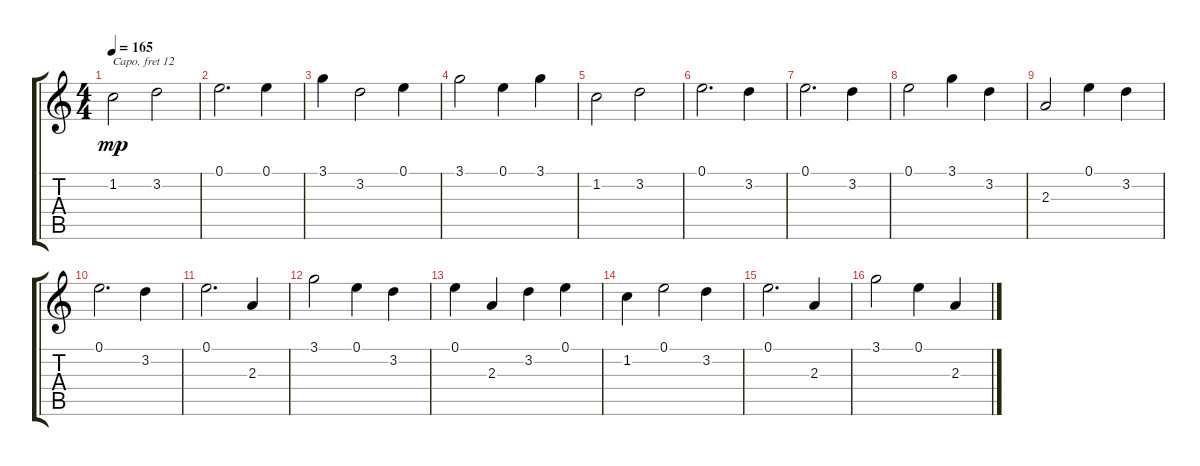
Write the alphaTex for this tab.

\track "" {instrument vibraphone}
\staff {score tabs}
\capo 12
\tuning (E4 B3 G3 D3 A2 E2) {hide}
\ts (4 4)
\tempo 165
\clef g2
\ks c
1.2.2{dy mp} 3.2.2 |
0.1.2{d} 0.1.4 |
3.1.4 3.2.2 0.1.4 |
3.1.2 0.1.4 3.1.4 |
1.2.2 3.2.2 |
0.1.2{d} 3.2.4 |
0.1.2{d} 3.2.4 |
0.1.2 3.1.4 3.2.4 |
2.3.2 0.1.4 3.2.4 |
0.1.2{d} 3.2.4 |
0.1.2{d} 2.3.4 |
3.1.2 0.1.4 3.2.4 |
0.1.4 2.3.4 3.2.4 0.1.4 |
1.2.4 0.1.2 3.2.4 |
0.1.2{d} 2.3.4 |
3.1.2 0.1.4 2.3.4
